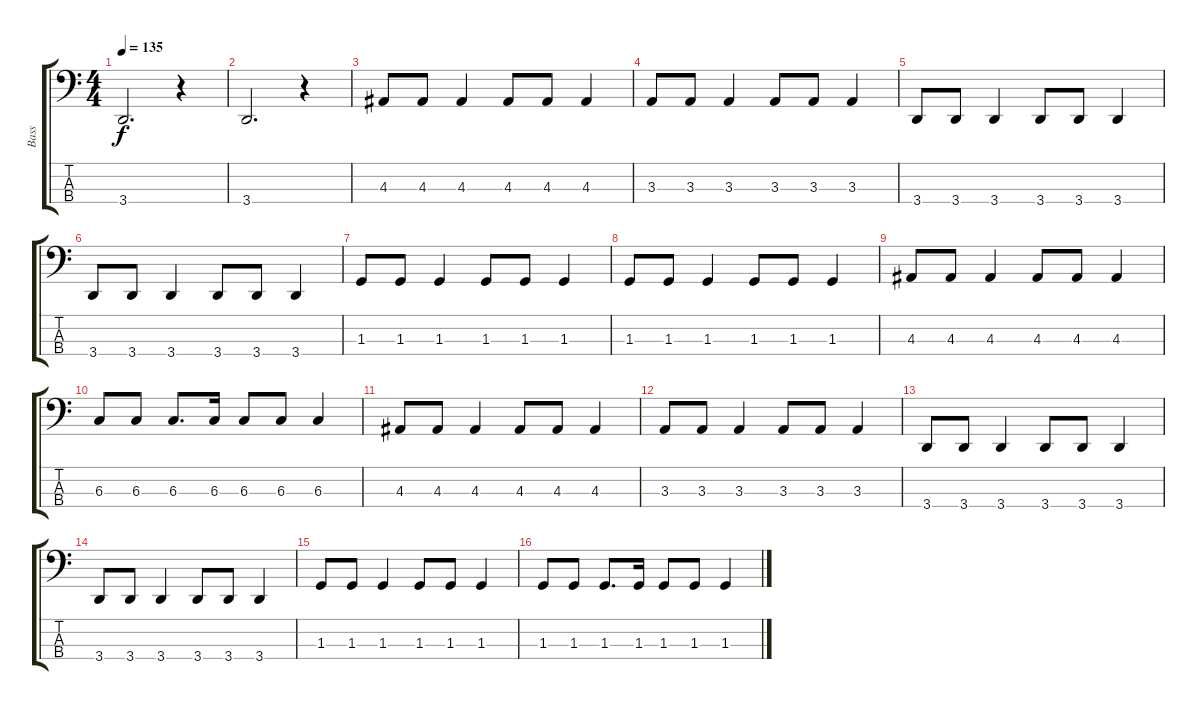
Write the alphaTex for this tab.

\track ("Bass" "Bass") {instrument electricbassfinger}
\staff {score tabs}
\tuning (E2 B1 Gb1 B0) {hide}
\ts (4 4)
\tempo 135
\clef f4
\ks c
3.4.2{d dy f} r.4 |
3.4.2{d} r.4 |
4.3.8 4.3.8 4.3.4 4.3.8 4.3.8 4.3.4 |
3.3.8 3.3.8 3.3.4 3.3.8 3.3.8 3.3.4 |
3.4.8 3.4.8 3.4.4 3.4.8 3.4.8 3.4.4 |
3.4.8 3.4.8 3.4.4 3.4.8 3.4.8 3.4.4 |
1.3.8 1.3.8 1.3.4 1.3.8 1.3.8 1.3.4 |
1.3.8 1.3.8 1.3.4 1.3.8 1.3.8 1.3.4 |
4.3.8 4.3.8 4.3.4 4.3.8 4.3.8 4.3.4 |
6.3.8 6.3.8 6.3.8{d} 6.3.16 6.3.8 6.3.8 6.3.4 |
4.3.8 4.3.8 4.3.4 4.3.8 4.3.8 4.3.4 |
3.3.8 3.3.8 3.3.4 3.3.8 3.3.8 3.3.4 |
3.4.8 3.4.8 3.4.4 3.4.8 3.4.8 3.4.4 |
3.4.8 3.4.8 3.4.4 3.4.8 3.4.8 3.4.4 |
1.3.8 1.3.8 1.3.4 1.3.8 1.3.8 1.3.4 |
1.3.8 1.3.8 1.3.8{d} 1.3.16 1.3.8 1.3.8 1.3.4
